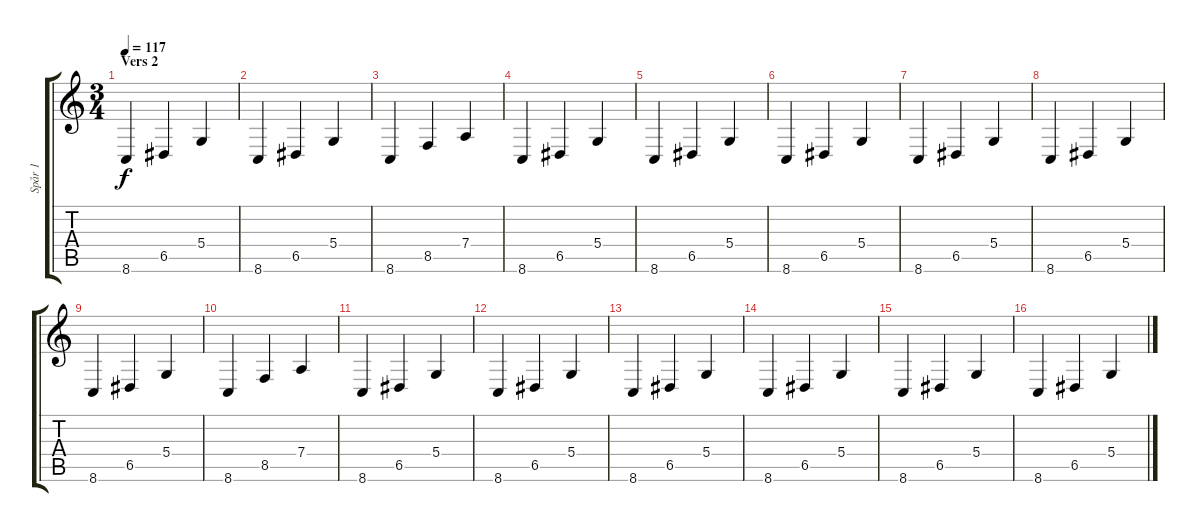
\track ("Spår 1" "Spår 1") {instrument acousticgrandpiano}
\staff {score tabs}
\tuning (E4 B3 G3 D3 A2 E2) {hide}
\ts (3 4)
\section ("" "Vers 2")
\tempo 117
\clef g2
\ks c
8.6.4{dy f} 6.5.4 5.4.4 |
8.6.4 6.5.4 5.4.4 |
8.6.4 8.5.4 7.4.4 |
8.6.4 6.5.4 5.4.4 |
8.6.4 6.5.4 5.4.4 |
8.6.4 6.5.4 5.4.4 |
8.6.4 6.5.4 5.4.4 |
8.6.4 6.5.4 5.4.4 |
8.6.4 6.5.4 5.4.4 |
8.6.4 8.5.4 7.4.4 |
8.6.4 6.5.4 5.4.4 |
8.6.4 6.5.4 5.4.4 |
8.6.4 6.5.4 5.4.4 |
8.6.4 6.5.4 5.4.4 |
8.6.4 6.5.4 5.4.4 |
8.6.4 6.5.4 5.4.4
